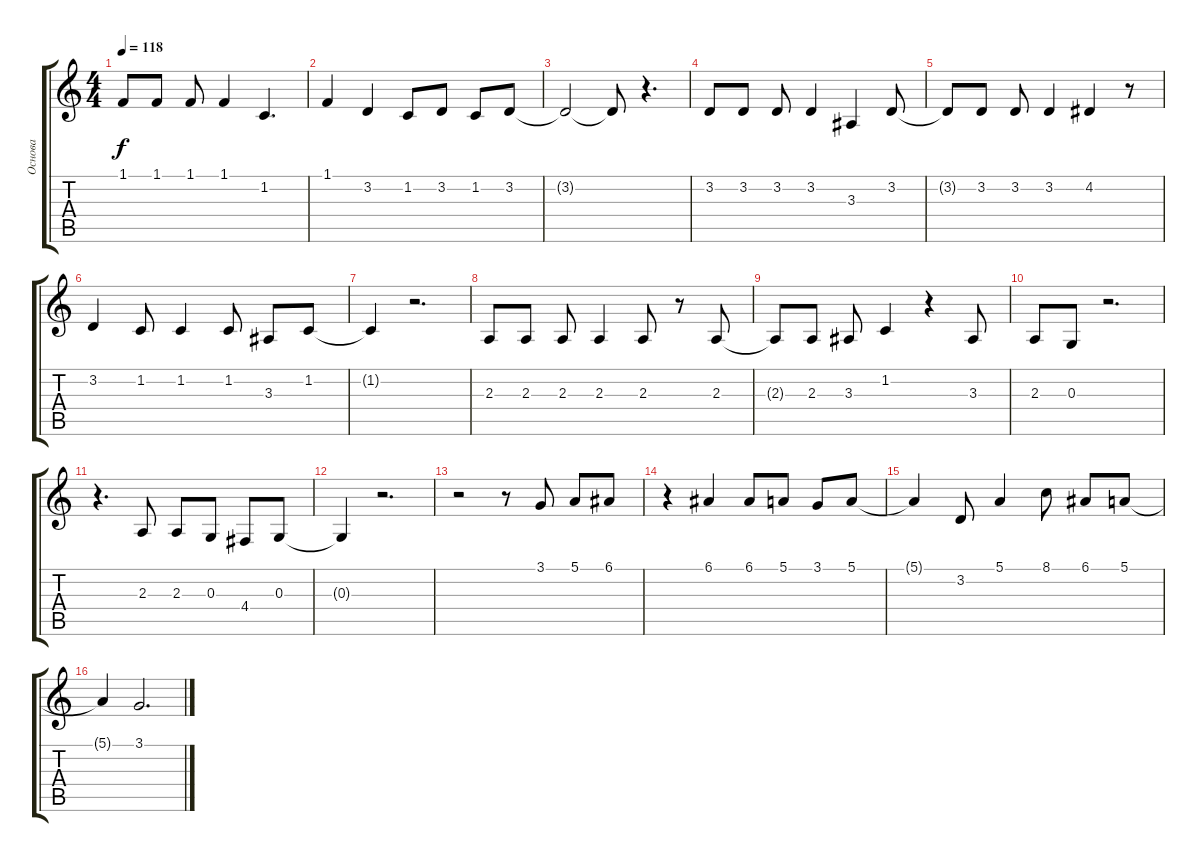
\track ("Основа" "Основа") {instrument harpsichord}
\staff {score tabs}
\tuning (E4 B3 G3 D3 A2 E2) {hide}
\ts (4 4)
\tempo 118
\clef g2
\ks c
1.1.8{dy f} 1.1.8 1.1.8 1.1.4 1.2.4{d} |
1.1.4 3.2.4 1.2.8 3.2.8 1.2.8 3.2.8 |
3.2{t}.2 3.2{t}.8 r.4{d} |
3.2.8 3.2.8 3.2.8 3.2.4 3.3.4 3.2.8 |
3.2{t}.8 3.2.8 3.2.8 3.2.4 4.2.4 r.8 |
3.2.4 1.2.8 1.2.4 1.2.8 3.3.8 1.2.8 |
1.2{t}.4 r.2{d} |
2.3.8 2.3.8 2.3.8 2.3.4 2.3.8 r.8 2.3.8 |
2.3{t}.8 2.3.8 3.3.8 1.2.4 r.4 3.3.8 |
2.3.8 0.3.8 r.2{d} |
r.4{d} 2.3.8 2.3.8 0.3.8 4.4.8 0.3.8 |
0.3{t}.4 r.2{d} |
r.2 r.8 3.1.8 5.1.8 6.1.8 |
r.4 6.1.4 6.1.8 5.1.8 3.1.8 5.1.8 |
5.1{t}.4 3.2.8 5.1.4 8.1.8 6.1.8 5.1.8 |
5.1{t}.4 3.1.2{d}
